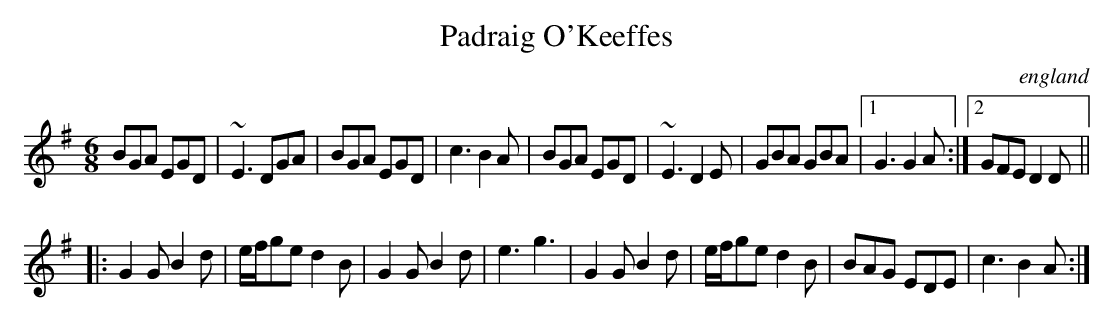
X:1
T:Padraig O'Keeffes
O:england
M:6/8
K:G
BGA EGD|~E3 DGA|BGA EGD|c3 B2A|BGA EGD|~E3 D2E|GBA GBA|1 G3 G2A:|2 GFE D2D||
|:G2G B2d|e/f/ge d2B|G2G B2d|e3 g3|G2G B2d|e/f/ge d2B|BAG EDE|c3 B2A:|
